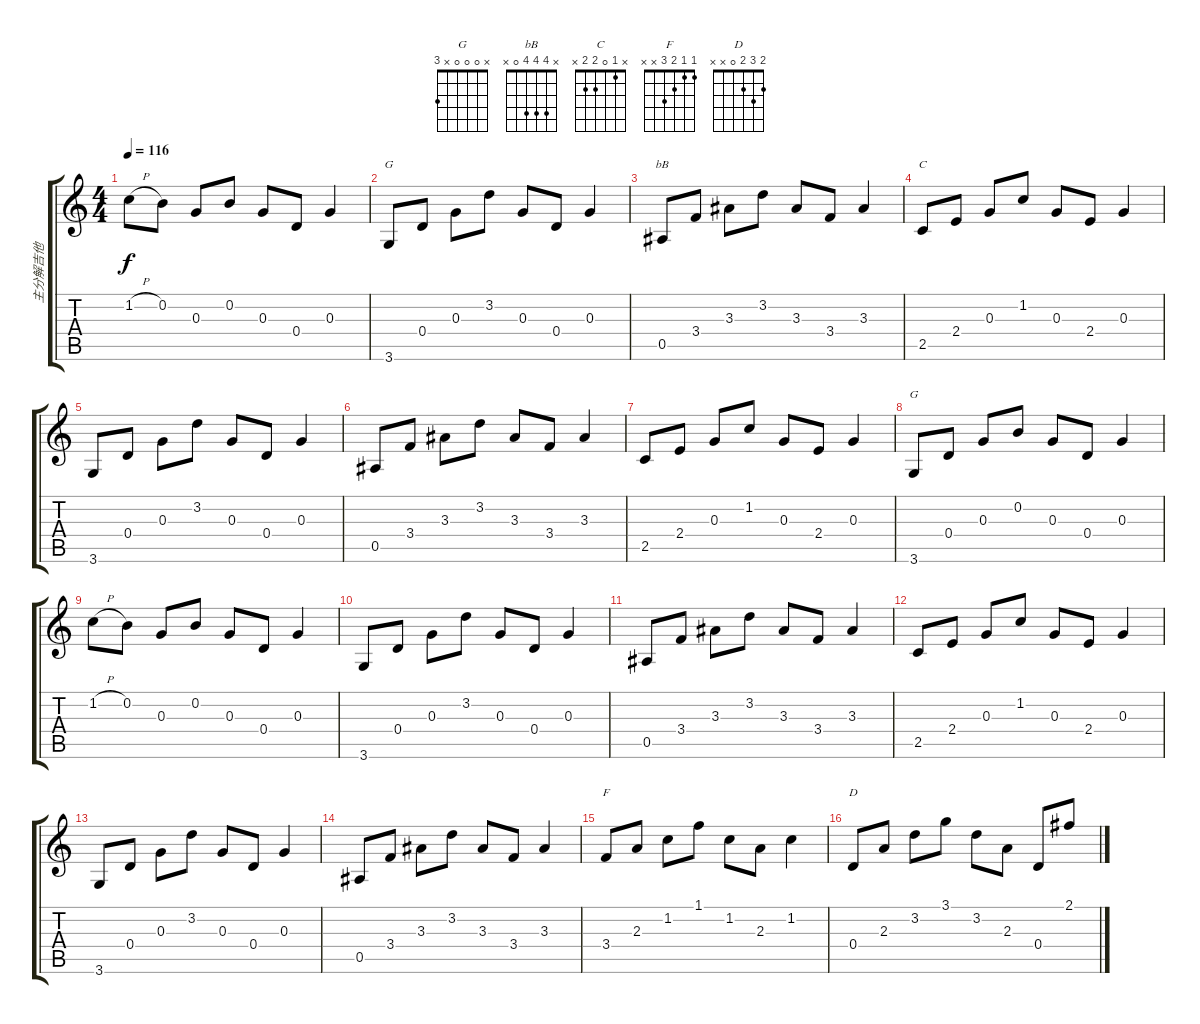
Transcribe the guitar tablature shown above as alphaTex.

\track ("主分解吉他" "主分解吉他") {instrument acousticguitarsteel}
\staff {score tabs}
\tuning (E4 B3 G3 D3 Bb2 E2) {hide}
\chord ("G" x 3 0 0 x 3)
\chord ("bB" x 4 4 4 0 x)
\chord ("C" x 1 0 2 2 x)
\chord ("G" x 0 0 0 x 3)
\chord ("F" 1 1 2 3 x x)
\chord ("D" 2 3 2 0 x x)
\ts (4 4)
\tempo 116
\clef g2
\ks c
1.2{h}.8{dy f} 0.2.8 0.3.8 0.2.8 0.3.8 0.4.8 0.3.4 |
3.6.8{ch "G"} 0.4.8 0.3.8 3.2.8 0.3.8 0.4.8 0.3.4 |
0.5.8{ch "bB"} 3.4.8 3.3.8 3.2.8 3.3.8 3.4.8 3.3.4 |
2.5.8{ch "C"} 2.4.8 0.3.8 1.2.8 0.3.8 2.4.8 0.3.4 |
3.6.8 0.4.8 0.3.8 3.2.8 0.3.8 0.4.8 0.3.4 |
0.5.8 3.4.8 3.3.8 3.2.8 3.3.8 3.4.8 3.3.4 |
2.5.8 2.4.8 0.3.8 1.2.8 0.3.8 2.4.8 0.3.4 |
3.6.8{ch "G"} 0.4.8 0.3.8 0.2.8 0.3.8 0.4.8 0.3.4 |
1.2{h}.8 0.2.8 0.3.8 0.2.8 0.3.8 0.4.8 0.3.4 |
3.6.8 0.4.8 0.3.8 3.2.8 0.3.8 0.4.8 0.3.4 |
0.5.8 3.4.8 3.3.8 3.2.8 3.3.8 3.4.8 3.3.4 |
2.5.8 2.4.8 0.3.8 1.2.8 0.3.8 2.4.8 0.3.4 |
3.6.8 0.4.8 0.3.8 3.2.8 0.3.8 0.4.8 0.3.4 |
0.5.8 3.4.8 3.3.8 3.2.8 3.3.8 3.4.8 3.3.4 |
3.4.8{ch "F"} 2.3.8 1.2.8 1.1.8 1.2.8 2.3.8 1.2.4 |
0.4.8{ch "D"} 2.3.8 3.2.8 3.1.8 3.2.8 2.3.8 0.4.8 2.1.8
